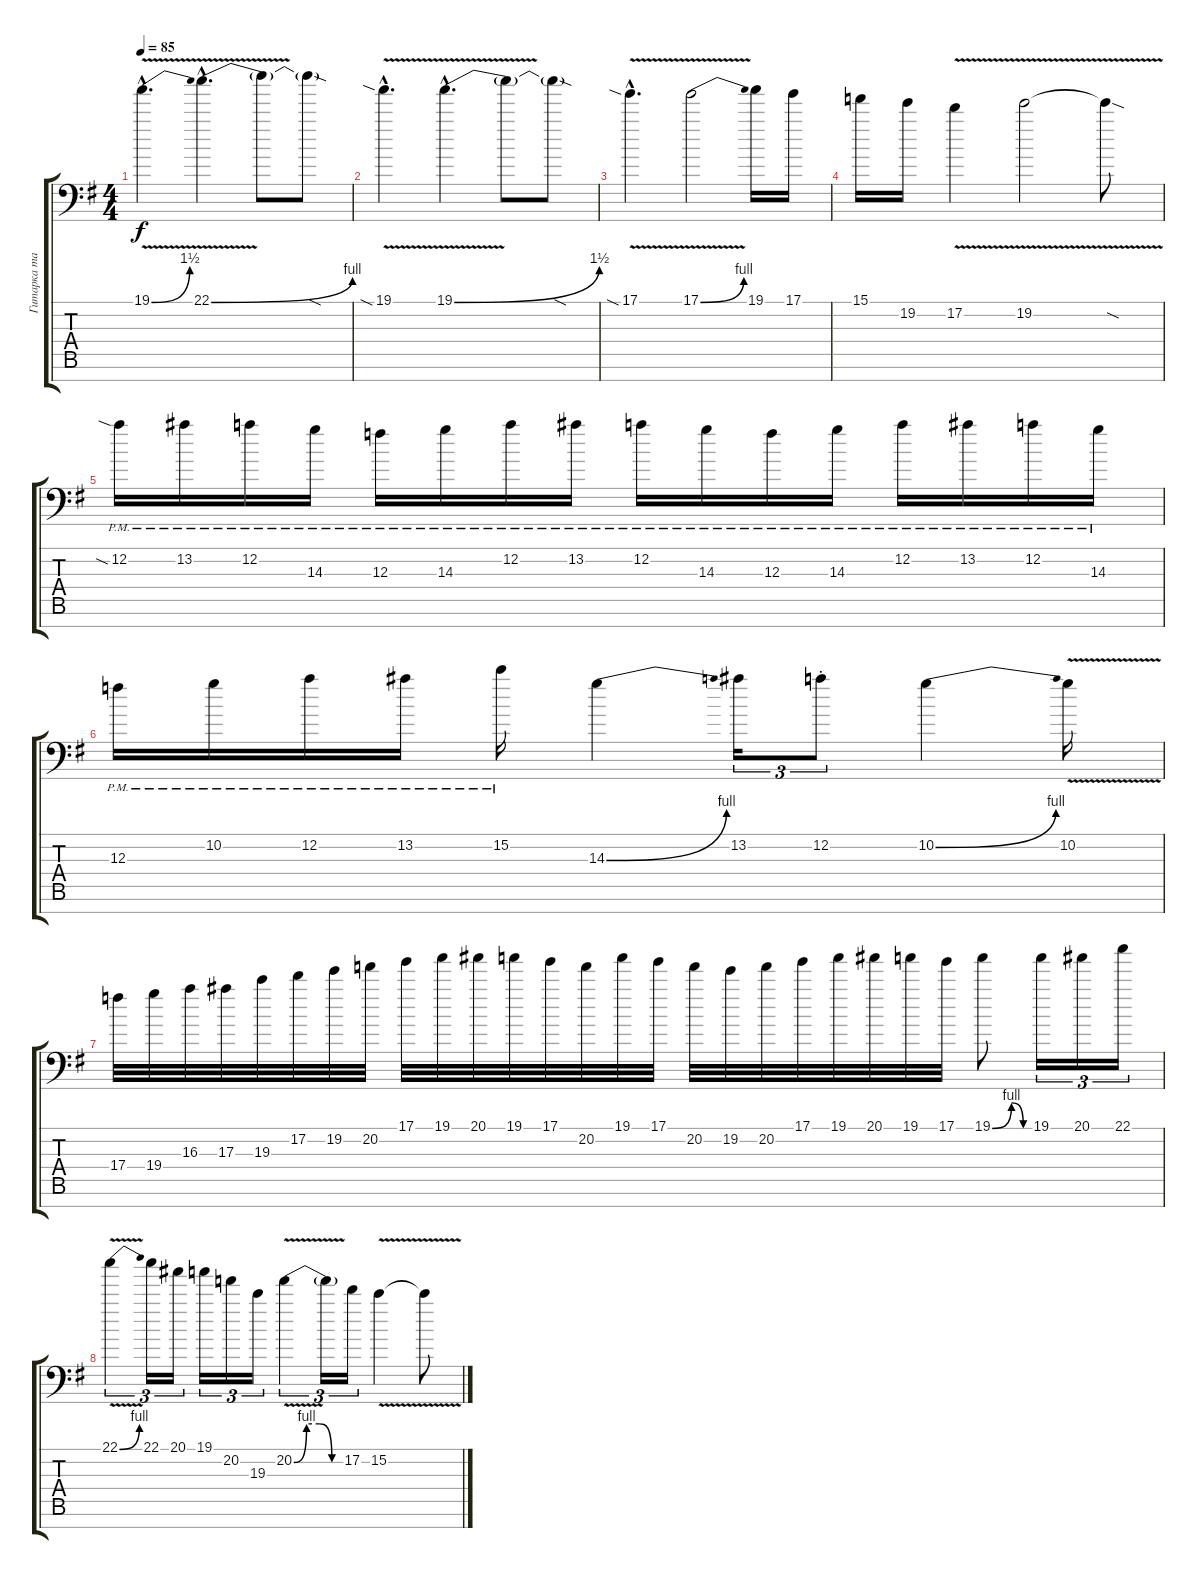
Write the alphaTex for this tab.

\track ("Гитарка там" "Гитарка та") {instrument overdrivenguitar}
\staff {score tabs}
\tuning (D4 A3 F3 C3 G2 D2 A1) {hide}
\ts (4 4)
\tempo 85
\clef f4
\ks eminor
19.1{be (bend 0 0 60 6) v hac}.4{d dy f} 22.1{be (bend 0 0 60 4) v hac}.4{d} 22.1{t}.8 22.1{sod t}.8 |
19.1{v sia hac}.4{d} 19.1{be (bend 0 0 60 6) v hac}.4{d} 19.1{t}.8 19.1{sod t}.8 |
17.1{v sia hac}.4{d} 17.1{be (bend 0 0 60 4) v}.2 19.1.16 17.1.16 |
15.1.16 19.2.16 17.2{v}.4 19.2{v}.2 19.2{sod t}.8 |
12.2{sia pm}.16 13.2{pm}.16 12.2{pm}.16 14.3{pm}.16 12.3{pm}.16 14.3{pm}.16 12.2{pm}.16 13.2{pm}.16 12.2{pm}.16 14.3{pm}.16 12.3{pm}.16 14.3{pm}.16 12.2{pm}.16 13.2{pm}.16 12.2{pm}.16 14.3{pm}.16 |
12.3{pm}.16 10.2{pm}.16 12.2{pm}.16 13.2{pm}.16 15.2{pm}.16 14.3{be (bend 0 0 60 4)}.4 13.2.16{tu (3 2)} 12.2{st}.8{tu (3 2)} 10.2{be (bend 0 0 60 4)}.4 10.2{v}.16 |
17.4.32 19.4.32 16.3.32 17.3.32 19.3.32 17.2.32 19.2.32 20.2.32 17.1.32 19.1.32 20.1.32 19.1.32 17.1.32 20.2.32 19.1.32 17.1.32 20.2.32 19.2.32 20.2.32 17.1.32 19.1.32 20.1.32 19.1.32 17.1.32 19.1{be (custom 0 0 31 4 50 0 60 0)}.8 19.1.16{tu (3 2)} 20.1.16{tu (3 2)} 22.1.16{tu (3 2)} |
22.1{be (bend 0 0 60 4) v}.4{tu (3 2)} 22.1.16{tu (3 2)} 20.1.16{tu (3 2)} 19.1.16{tu (3 2)} 20.2.16{tu (3 2)} 19.3.16{tu (3 2)} 20.2{be (custom 0 0 15 4 30 4 45 0 60 0) v}.4{tu (3 2)} 20.2{t}.16{tu (3 2)} 17.2.16{tu (3 2)} 15.2{v}.4 15.2{t}.8
